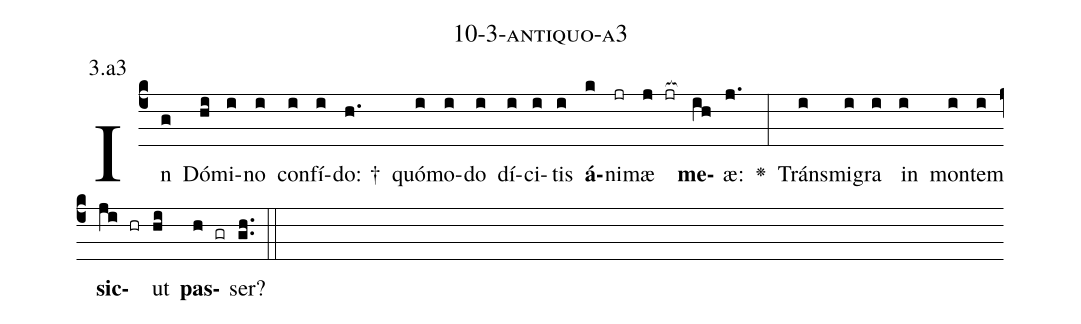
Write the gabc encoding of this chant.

name: 10-3-antiquo-a3;
annotation: 3.a3;
%%
(c4)In(g) Dó(hi)mi(i)no(i) con(i)fí(i)do: †(h.) quó(i)mo(i)do(i) dí(i)ci(i)tis(i) <b>á</b>(k)ni(jr)mæ(j jr[ocb:1{]) <b>me</b>(ih[ocb:0}])æ:(j.) <v>\greheightstar</v>(:) Tráns(i)mi(i)gra(i) in(i) mon(i)tem(i) <b>sic</b>(ji hr)ut(hi) <b>pas</b>(h gr)ser?(gh..) (::)


%E(i) u(i) o(ji) u(hi) a(h) e.(gh..) (::)
